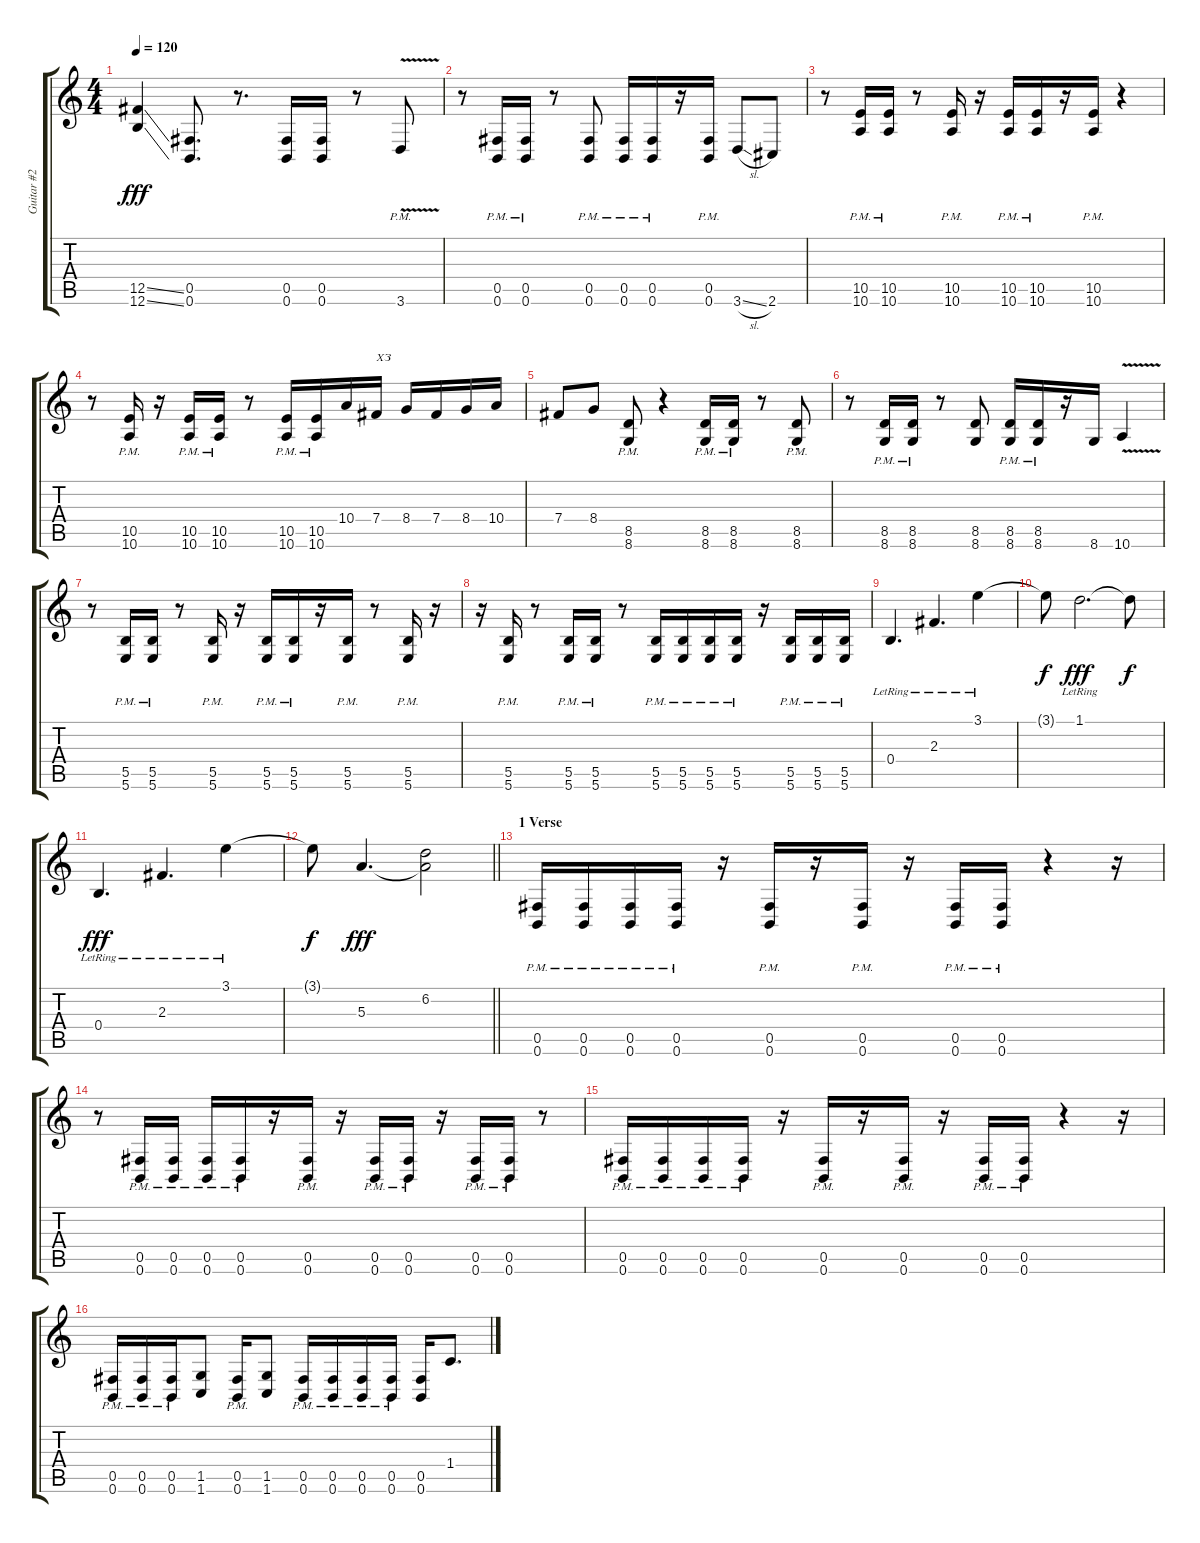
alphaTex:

\track ("Guitar #2" "Guitar #2") {instrument overdrivenguitar}
\staff {score tabs}
\tuning (Db4 Ab3 E3 B2 Gb2 B1) {hide}
\ts (4 4)
\tempo 120
\clef g2
\ks c
(12.5{ss} 12.6{ss}).4{dy fff} (0.5 0.6).8{d} r.8{d} (0.5 0.6).16 (0.5 0.6).16 r.8 3.6{v pm}.8 |
r.8 (0.5{pm} 0.6{pm}).16 (0.5{pm} 0.6{pm}).16 r.8 (0.5{pm} 0.6{pm}).8 (0.5{pm} 0.6{pm}).16 (0.5{pm} 0.6{pm}).16 r.16 (0.5{pm} 0.6{pm}).16 3.6{sl}.8 2.6.8 |
r.8 (10.5{pm} 10.6{pm}).16 (10.5{pm} 10.6{pm}).16 r.8 (10.5{pm} 10.6{pm}).16 r.16 (10.5{pm} 10.6{pm}).16 (10.5{pm} 10.6{pm}).16 r.16 (10.5{pm} 10.6{pm}).16 r.4 |
r.8 (10.5{pm} 10.6{pm}).16 r.16 (10.5{pm} 10.6{pm}).16 (10.5{pm} 10.6{pm}).16 r.8 (10.5{pm} 10.6{pm}).16 (10.5{pm} 10.6{pm}).16 10.4.16 7.4.16{txt "ХЗ"} 8.4.16 7.4.16 8.4.16 10.4.16 |
7.4.8 8.4.8 (8.5{pm} 8.6{pm}).8 r.4 (8.5{pm} 8.6{pm}).16 (8.5{pm} 8.6{pm}).16 r.8 (8.5{pm st} 8.6{pm st}).8 |
r.8 (8.5{pm} 8.6{pm}).16 (8.5{pm} 8.6{pm}).16 r.8 (8.5 8.6).8 (8.5{pm} 8.6{pm}).16 (8.5{pm} 8.6{pm}).16 r.16 8.6.16 10.6{v}.4 |
r.8 (5.5{pm} 5.6{pm}).16 (5.5{pm} 5.6{pm}).16 r.8 (5.5{pm} 5.6{pm}).16 r.16 (5.5{pm} 5.6{pm}).16 (5.5{pm} 5.6{pm}).16 r.16 (5.5{pm} 5.6{pm}).16 r.8 (5.5{pm} 5.6{pm}).16 r.16 |
r.16 (5.5{pm} 5.6{pm}).16 r.8 (5.5{pm} 5.6{pm}).16 (5.5{pm} 5.6{pm}).16 r.8 (5.5{pm} 5.6{pm}).16 (5.5{pm} 5.6{pm}).16 (5.5{pm} 5.6{pm}).16 (5.5{pm} 5.6{pm}).16 r.16 (5.5{pm} 5.6{pm}).16 (5.5{pm} 5.6{pm}).16 (5.5{pm} 5.6{pm}).16 |
0.4{lr}.4{d} 2.3{lr}.4{d} 3.1{lr}.4 |
3.1{t}.8{dy f} 1.1{lr}.2{d dy fff} 1.1{t}.8{dy f} |
0.4{lr}.4{d dy fff} 2.3{lr}.4{d} 3.1{lr}.4 |
\barLineRight lightlight
3.1{t}.8{dy f} 5.3.4{d dy fff} (6.2 5.3{t}).2 |
\section ("" "1 Verse")
(0.5{pm} 0.6{pm}).16 (0.5{pm} 0.6{pm}).16 (0.5{pm} 0.6{pm}).16 (0.5{pm} 0.6{pm}).16 r.16 (0.5{pm} 0.6{pm}).16 r.16 (0.5{pm} 0.6{pm}).16 r.16 (0.5{pm} 0.6{pm}).16 (0.5{pm} 0.6{pm}).16 r.4 r.16 |
r.8 (0.5{pm} 0.6{pm}).16 (0.5{pm} 0.6{pm}).16 (0.5{pm} 0.6{pm}).16 (0.5{pm} 0.6{pm}).16 r.16 (0.5{pm} 0.6{pm}).16 r.16 (0.5{pm} 0.6{pm}).16 (0.5{pm} 0.6{pm}).16 r.16 (0.5{pm} 0.6{pm}).16 (0.5{pm} 0.6{pm}).16 r.8 |
(0.5{pm} 0.6{pm}).16 (0.5{pm} 0.6{pm}).16 (0.5{pm} 0.6{pm}).16 (0.5{pm} 0.6{pm}).16 r.16 (0.5{pm} 0.6{pm}).16 r.16 (0.5{pm} 0.6{pm}).16 r.16 (0.5{pm} 0.6{pm}).16 (0.5{pm} 0.6{pm}).16 r.4 r.16 |
(0.5{pm} 0.6{pm}).16 (0.5{pm} 0.6{pm}).16 (0.5{pm} 0.6{pm}).16 (1.5 1.6).8 (0.5{pm} 0.6{pm}).16 (1.5 1.6).8 (0.5{pm} 0.6{pm}).16 (0.5{pm} 0.6{pm}).16 (0.5{pm} 0.6{pm}).16 (0.5{pm} 0.6{pm}).16 (0.5 0.6).16 1.4.8{d}
